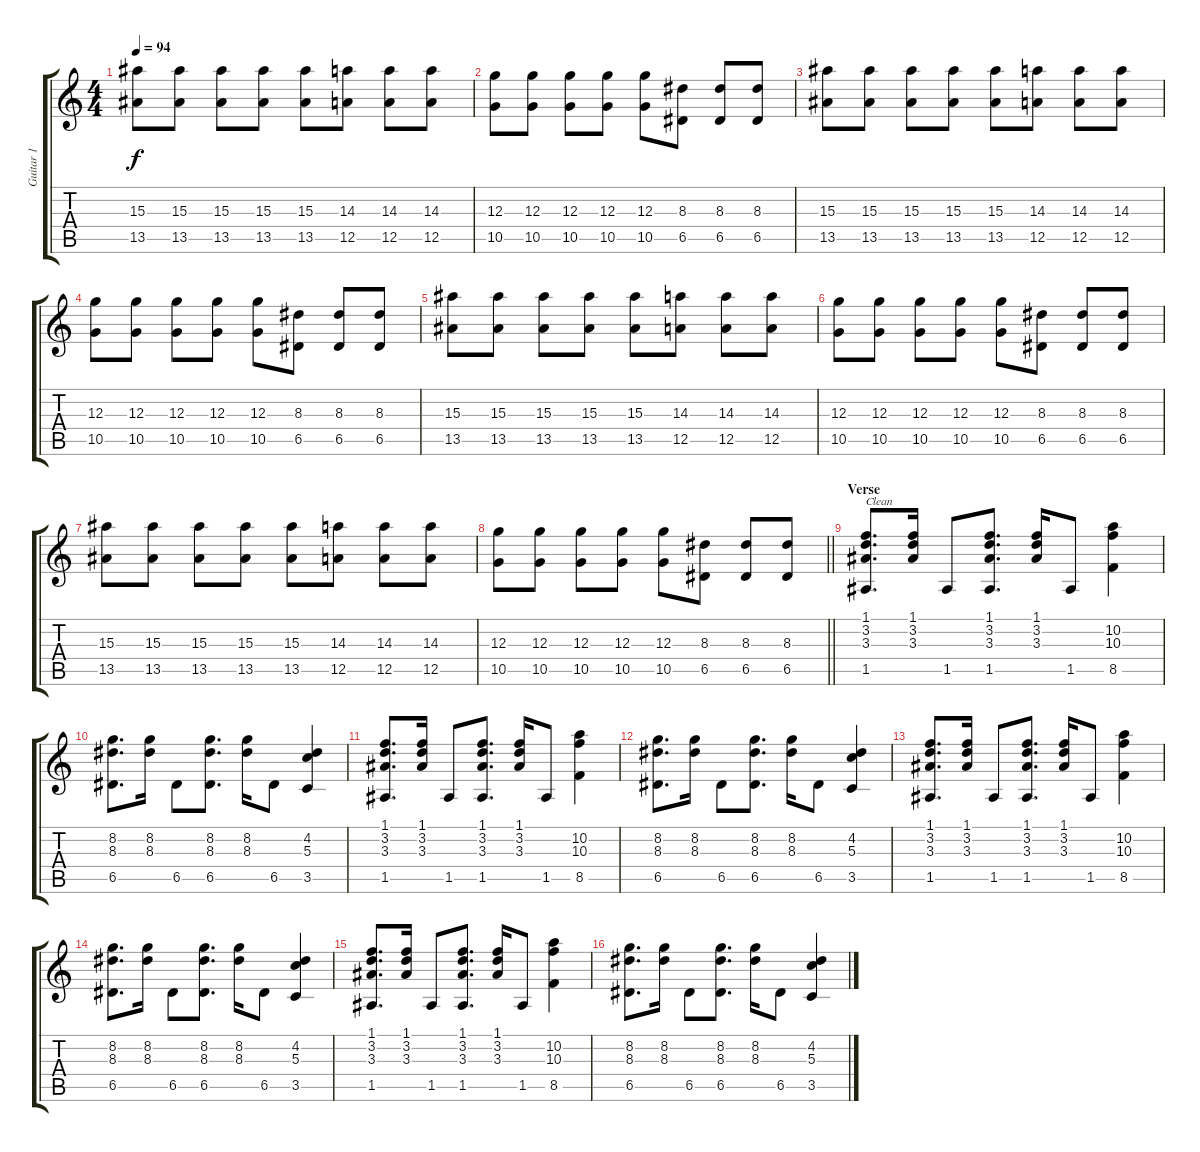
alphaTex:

\track ("Guitar 1" "Guitar 1") {instrument overdrivenguitar}
\staff {score tabs}
\tuning (E4 B3 G3 D3 A2 E2) {hide}
\ts (4 4)
\tempo 94
\clef g2
\ks c
(15.3 13.5).8{dy f instrument overdrivenguitar} (15.3 13.5).8 (15.3 13.5).8 (15.3 13.5).8 (15.3 13.5).8 (14.3 12.5).8 (14.3 12.5).8 (14.3 12.5).8 |
(12.3 10.5).8 (12.3 10.5).8 (12.3 10.5).8 (12.3 10.5).8 (12.3 10.5).8 (8.3 6.5).8 (8.3 6.5).8 (8.3 6.5).8 |
(15.3 13.5).8 (15.3 13.5).8 (15.3 13.5).8 (15.3 13.5).8 (15.3 13.5).8 (14.3 12.5).8 (14.3 12.5).8 (14.3 12.5).8 |
(12.3 10.5).8 (12.3 10.5).8 (12.3 10.5).8 (12.3 10.5).8 (12.3 10.5).8 (8.3 6.5).8 (8.3 6.5).8 (8.3 6.5).8 |
(15.3 13.5).8 (15.3 13.5).8 (15.3 13.5).8 (15.3 13.5).8 (15.3 13.5).8 (14.3 12.5).8 (14.3 12.5).8 (14.3 12.5).8 |
(12.3 10.5).8 (12.3 10.5).8 (12.3 10.5).8 (12.3 10.5).8 (12.3 10.5).8 (8.3 6.5).8 (8.3 6.5).8 (8.3 6.5).8 |
(15.3 13.5).8 (15.3 13.5).8 (15.3 13.5).8 (15.3 13.5).8 (15.3 13.5).8 (14.3 12.5).8 (14.3 12.5).8 (14.3 12.5).8 |
\barLineRight lightlight
(12.3 10.5).8 (12.3 10.5).8 (12.3 10.5).8 (12.3 10.5).8 (12.3 10.5).8 (8.3 6.5).8 (8.3 6.5).8 (8.3 6.5).8 |
\section ("" "Verse")
(1.1 3.2 3.3 1.5).8{d txt "Clean" instrument electricguitarclean} (1.1 3.2 3.3).16 1.5.8 (1.1 3.2 3.3 1.5).8{d} (1.1 3.2 3.3).16 1.5.8 (10.2 10.3 8.5).4 |
(8.2 8.3 6.5).8{d} (8.2 8.3).16 6.5.8 (8.2 8.3 6.5).8{d} (8.2 8.3).16 6.5.8 (4.2 5.3 3.5).4 |
(1.1 3.2 3.3 1.5).8{d} (1.1 3.2 3.3).16 1.5.8 (1.1 3.2 3.3 1.5).8{d} (1.1 3.2 3.3).16 1.5.8 (10.2 10.3 8.5).4 |
(8.2 8.3 6.5).8{d} (8.2 8.3).16 6.5.8 (8.2 8.3 6.5).8{d} (8.2 8.3).16 6.5.8 (4.2 5.3 3.5).4 |
(1.1 3.2 3.3 1.5).8{d} (1.1 3.2 3.3).16 1.5.8 (1.1 3.2 3.3 1.5).8{d} (1.1 3.2 3.3).16 1.5.8 (10.2 10.3 8.5).4 |
(8.2 8.3 6.5).8{d} (8.2 8.3).16 6.5.8 (8.2 8.3 6.5).8{d} (8.2 8.3).16 6.5.8 (4.2 5.3 3.5).4 |
(1.1 3.2 3.3 1.5).8{d} (1.1 3.2 3.3).16 1.5.8 (1.1 3.2 3.3 1.5).8{d} (1.1 3.2 3.3).16 1.5.8 (10.2 10.3 8.5).4 |
(8.2 8.3 6.5).8{d} (8.2 8.3).16 6.5.8 (8.2 8.3 6.5).8{d} (8.2 8.3).16 6.5.8 (4.2 5.3 3.5).4
